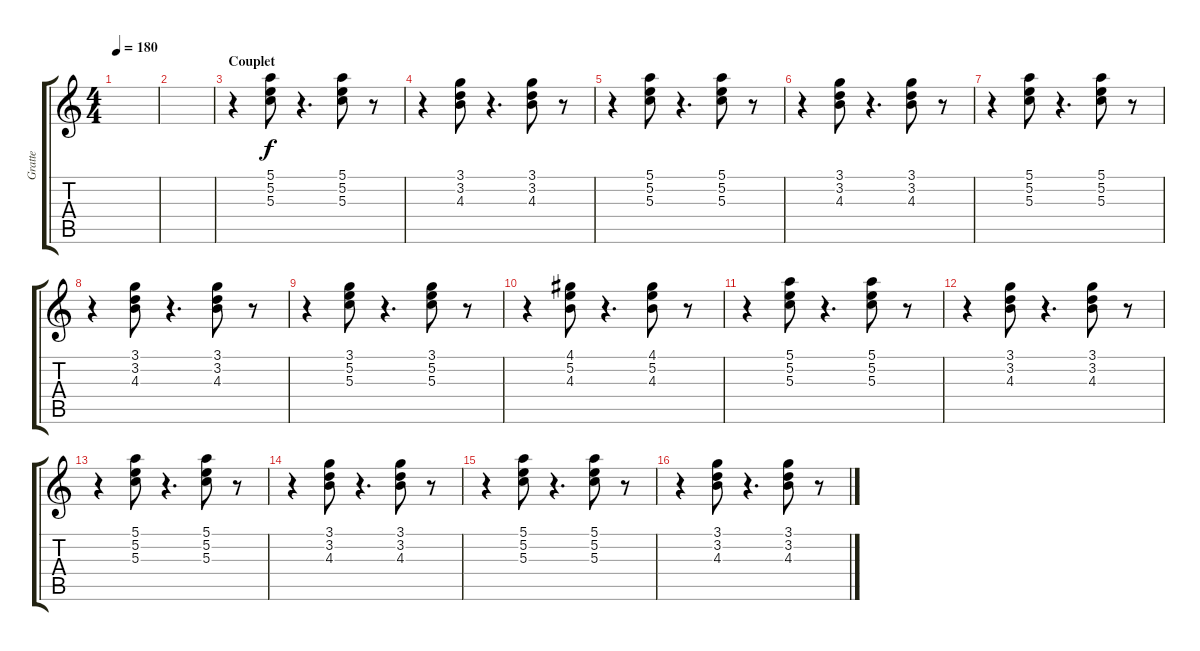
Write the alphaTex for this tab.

\track ("Gratte" "Gratte") {instrument distortionguitar}
\staff {score tabs}
\tuning (E4 B3 G3 D3 A2 E2) {hide}
\ts (4 4)
\tempo 180
\clef g2
\ks c
|
|
\section ("" "Couplet")
r.4 (5.1 5.2 5.3).8 r.4{d} (5.1 5.2 5.3).8 r.8 |
r.4 (3.1 3.2 4.3).8 r.4{d} (3.1 3.2 4.3).8 r.8 |
r.4 (5.1 5.2 5.3).8 r.4{d} (5.1 5.2 5.3).8 r.8 |
r.4 (3.1 3.2 4.3).8 r.4{d} (3.1 3.2 4.3).8 r.8 |
r.4 (5.1 5.2 5.3).8 r.4{d} (5.1 5.2 5.3).8 r.8 |
r.4 (3.1 3.2 4.3).8 r.4{d} (3.1 3.2 4.3).8 r.8 |
r.4 (3.1 5.2 5.3).8 r.4{d} (3.1 5.2 5.3).8 r.8 |
r.4 (4.1 5.2 4.3).8 r.4{d} (4.1 5.2 4.3).8 r.8 |
r.4 (5.1 5.2 5.3).8 r.4{d} (5.1 5.2 5.3).8 r.8 |
r.4 (3.1 3.2 4.3).8 r.4{d} (3.1 3.2 4.3).8 r.8 |
r.4 (5.1 5.2 5.3).8 r.4{d} (5.1 5.2 5.3).8 r.8 |
r.4 (3.1 3.2 4.3).8 r.4{d} (3.1 3.2 4.3).8 r.8 |
r.4 (5.1 5.2 5.3).8 r.4{d} (5.1 5.2 5.3).8 r.8 |
r.4 (3.1 3.2 4.3).8 r.4{d} (3.1 3.2 4.3).8 r.8
